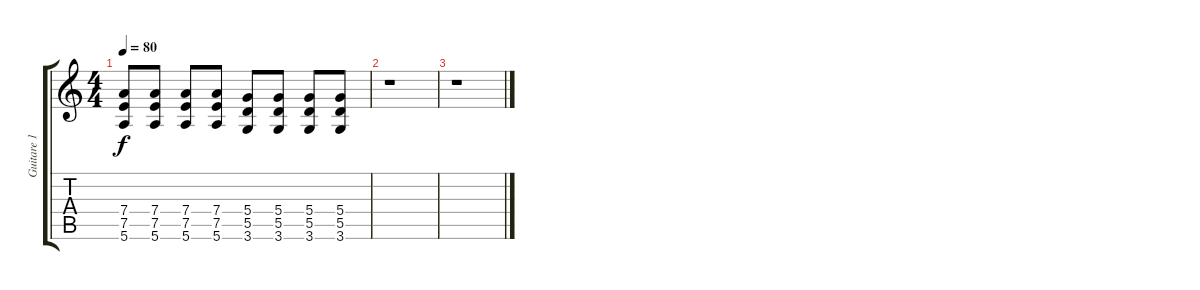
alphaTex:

\track ("Guitare 1" "Guitare 1") {instrument overdrivenguitar}
\staff {score tabs}
\tuning (E4 B3 G3 D3 A2 E2) {hide}
\ts (4 4)
\tempo 80
\clef g2
\ks c
(7.4 7.5 5.6).8{dy f} (7.4 7.5 5.6).8 (7.4 7.5 5.6).8 (7.4 7.5 5.6).8 (5.4 5.5 3.6).8 (5.4 5.5 3.6).8 (5.4 5.5 3.6).8 (5.4 5.5 3.6).8 |
r.1 |
r.1
